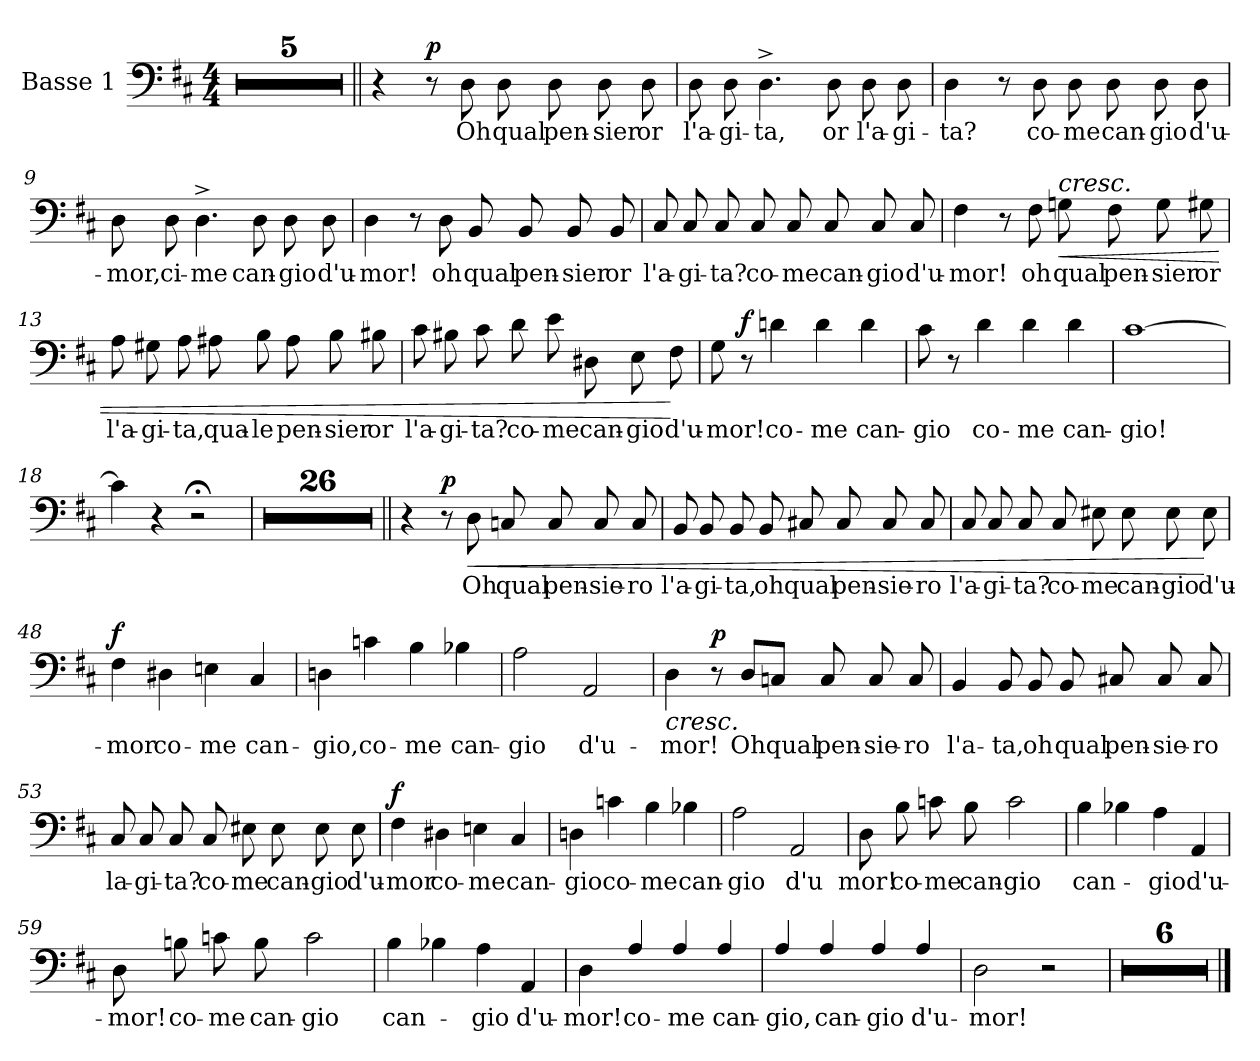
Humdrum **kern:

**kern	**text	**dynam
*part1	*part1	*part1
*staff1	*staff1	*staff1
*I"Basse 1	*	*
*I'B.1	*	*
*clefF4	*	*
*k[f#c#]	*	*
*D:	*	*
*M4/4	*	*
=1	=1	=1
1r	.	.
=2	=2	=2
1r	.	.
=3	=3	=3
1r	.	.
=4	=4	=4
1r	.	.
=5	=5	=5
1r	.	.
!!LO:LB:g=z
=6||	=6||	=6||
4r	.	.
!	!	!LO:DY:b
8r	.	p
8D\	Oh	.
8D\	qual	.
8D\	pen-	.
8D\	-sier	.
8D\	or	.
=7	=7	=7
8D\	l'a-	.
8D\	-gi-	.
4.D^\	-ta,	.
8D\	or	.
8D\	l'a-	.
8D\	-gi-	.
!!LO:PB:g=z
=8	=8	=8
4D\	-ta?	.
8r	.	.
8D\	co-	.
8D\	-me	.
8D\	can-	.
8D\	-gio	.
8D\	d'u-	.
=9	=9	=9
8D\	-mor,	.
8D\	ci-	.
4.D^\	-me	.
8D\	can-	.
8D\	-gio	.
8D\	d'u-	.
=10	=10	=10
4D\	-mor!	.
8r	.	.
8D\	oh	.
8BB/	qual	.
8BB/	pen-	.
8BB/	-sier	.
8BB/	or	.
!!LO:LB:g=z
=11	=11	=11
8C#/	l'a-	.
8C#/	-gi-	.
8C#/	-ta?	.
8C#/	co-	.
8C#/	-me	.
8C#/	can-	.
8C#/	-gio	.
8C#/	d'u-	.
=12	=12	=12
4F#\	-mor!	.
8r	.	.
8F#\	oh	.
!LO:TX:a:i:t=cresc.	!	!
!	!	!LO:HP:b
8Gn\	qual	<
8F#\	pen-	.
8G\	-sier	.
8G#X\	or	.
!!LO:PB:g=z
=13	=13	=13
8A\	l'a-	.
8G#X\	-gi-	.
8A\	-ta,	.
8A#X\	qua-	.
8B\	-le	.
8A#\	pen-	.
8B\	-sier	.
8B#X\	or	.
=14	=14	=14
8c#\	l'a-	.
8B#X\	-gi-	.
8c#\	-ta?	.
8d\	co-	.
8e\	-me	.
8D#X\	can-	.
8E\	-gio	.
8F#\	d'u-	[
=15	=15	=15
8G\	-mor!	.
!	!	!LO:DY:a
8r	.	f
4dn\	co-	.
4d\	-me	.
4d\	can-	.
!!LO:LB:g=z
=16	=16	=16
8c#\	-gio	.
8r	.	.
4d\	co-	.
4d\	-me	.
4d\	can-	.
=17	=17	=17
[1c#	-gio!	.
=18	=18	=18
4c#\]	.	.
4r	.	.
2r;<	.	.
=19	=19	=19
1r	.	.
=20	=20	=20
1r	.	.
=21	=21	=21
1r	.	.
!!LO:LB:g=z
=22	=22	=22
1r	.	.
=23	=23	=23
1r	.	.
=24	=24	=24
1r	.	.
=25	=25	=25
1r	.	.
=26	=26	=26
1r	.	.
!!LO:PB:g=z
=27	=27	=27
1r	.	.
=28	=28	=28
1r	.	.
=29	=29	=29
1r	.	.
=30	=30	=30
1r	.	.
!!LO:LB:g=z
=31	=31	=31
1r	.	.
=32	=32	=32
1r	.	.
=33	=33	=33
1r	.	.
=34	=34	=34
1r	.	.
!!LO:LB:g=z
=35	=35	=35
1r	.	.
=36	=36	=36
1r	.	.
=37	=37	=37
1r	.	.
=38	=38	=38
1r	.	.
=39	=39	=39
1r	.	.
!!LO:LB:g=z
=40	=40	=40
1r	.	.
=41	=41	=41
1r	.	.
=42	=42	=42
1r	.	.
=43	=43	=43
1r	.	.
=44	=44	=44
1r	.	.
!!LO:LB:g=z
=45||	=45||	=45||
4r	.	.
!	!	!LO:DY:a
8r	.	p
!	!	!LO:HP:b
8D\	Oh	<
8Cn/	qual	.
8C/	pen-	.
8C/	-sie-	.
8C/	-ro	.
=46	=46	=46
8BB/	l'a-	.
8BB/	-gi-	.
8BB/	-ta,	.
8BB/	oh	.
8C#X/	qual	.
8C#/	pen-	.
8C#/	-sie-	.
8C#/	-ro	.
=47	=47	=47
8C#/	l'a-	.
8C#/	-gi-	.
8C#/	-ta?	.
8C#/	co-	.
8E#X\	-me	.
8E#\	can-	.
8E#\	-gio	.
8E#\	d'u-	[
!!LO:PB:g=z
=48	=48	=48
!	!	!LO:DY:a
4F#\	-mor	f
4D#X\	co-	.
4En\	-me	.
4C#/	can-	.
=49	=49	=49
4Dn\	-gio,	.
4cn\	co-	.
4B\	-me	.
4B-X\	can-	.
=50	=50	=50
2A\	-gio	.
2AA/	d'u-	.
!!LO:LB:g=z
=51	=51	=51
!	!	!LO:HP:b
4D\	-mor!	<
!	!	!LO:DY:a
8r	.	p
8D/L	Oh	.
8Cn/J	qual	.
8C/	pen-	.
8C/	-sie-	.
8C/	-ro	.
=52	=52	=52
4BB/	l'a-	.
8BB/	-ta,	.
8BB/	oh	.
8BB/	qual	.
8C#X/	pen-	.
8C#/	-sie-	.
8C#/	-ro	.
!!LO:PB:g=z
=53	=53	=53
8C#/	la-	.
8C#/	-gi-	.
8C#/	-ta?	.
8C#/	co-	.
8E#X\	-me	.
8E#\	can-	.
8E#\	-gio	.
8E#\	d'u-	[
=54	=54	=54
!	!	!LO:DY:a
4F#\	-mor	f
4D#X\	co-	.
4En\	-me	.
4C#/	can-	.
=55	=55	=55
4Dn\	-gio	.
4cn\	co-	.
4B\	-me	.
4B-X\	can-	.
!!LO:LB:g=z
=56	=56	=56
2A\	-gio	.
2AA/	d'u	.
=57	=57	=57
8D\	mor!	.
8B\	co-	.
8cn\	-me	.
8B\	can-	.
2c\	-gio	.
=58	=58	=58
4B\	can-	.
4B-X\	.	.
4A\	-gio	.
4AA/	d'u-	.
!!LO:PB:g=z
=59	=59	=59
8D\	-mor!	.
8Bn\	co-	.
8cn\	-me	.
8B\	can-	.
2c\	-gio	.
=60	=60	=60
4B\	can-	.
4B-X\	.	.
4A\	-gio	.
4AA/	d'u-	.
=61	=61	=61
4D\	-mor!	.
4A/	co-	.
4A/	-me	.
4A/	can-	.
!!LO:LB:g=z
=62	=62	=62
4A/	-gio,	.
4A/	can-	.
4A/	-gio	.
4A/	d'u-	.
=63	=63	=63
2D\	-mor!	.
2r	.	.
=64	=64	=64
1r	.	.
=65	=65	=65
1r	.	.
=66	=66	=66
1r	.	.
!!LO:LB:g=z
=67	=67	=67
1r	.	.
=68	=68	=68
1r	.	.
=69	=69	=69
1r	.	.
==	==	==
*-	*-	*-
